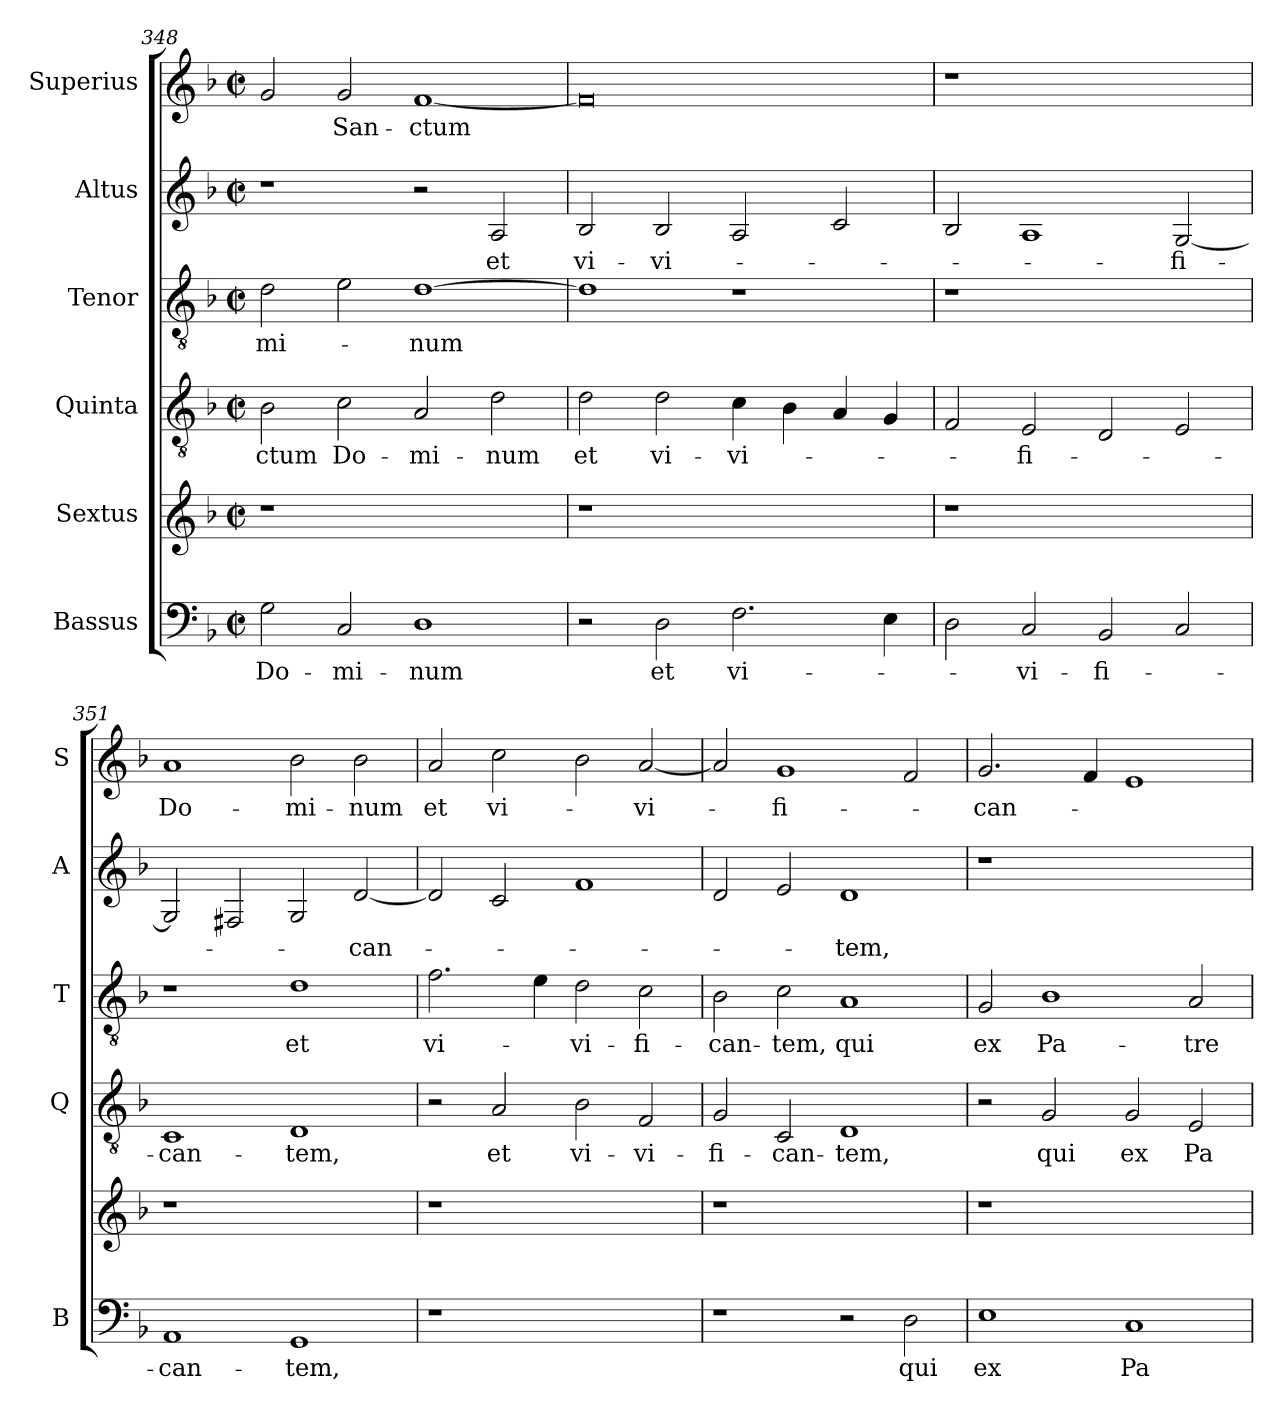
**kern	**text	**kern	**kern	**text	**kern	**text	**kern	**text	**kern	**text
*part6	*part6	*part5	*part4	*part4	*part3	*part3	*part2	*part2	*part1	*part1
*staff6	*staff6	*staff5	*staff4	*staff4	*staff3	*staff3	*staff2	*staff2	*staff1	*staff1
*I"Bassus	*	*I"Sextus	*I"Quinta	*	*I"Tenor	*	*I"Altus	*	*I"Superius	*
*I'B	*	*	*I'Q	*	*I'T	*	*I'A	*	*I'S	*
*clefF4	*	*clefG2	*clefGv2	*	*clefGv2	*	*clefG2	*	*clefG2	*
*k[b-]	*	*k[b-]	*k[b-]	*	*k[b-]	*	*k[b-]	*	*k[b-]	*
*F:	*	*F:	*F:	*	*F:	*	*F:	*	*F:	*
*M2/2	*	*M2/2	*M2/2	*	*M2/2	*	*M2/2	*	*M2/2	*
*met(c|)	*	*met(c|)	*met(c|)	*	*met(c|)	*	*met(c|)	*	*met(c|)	*
=348	=348	=348	=348	=348	=348	=348	=348	=348	=348	=348
!	!LO:LY:b	!	!	!LO:LY:b	!	!LO:LY:b	!	!	!	!
2G\	Do-	1r	2B-\	-ctum	2d\	-mi-	1r	.	2g/	.
!	!LO:LY:b	!	!	!LO:LY:b	!	!	!	!	!	!LO:LY:b
2C/	-mi-	.	2c\	Do-	2e\	.	.	.	2g/	San-
!	!LO:LY:b	!	!	!LO:LY:b	!	!LO:LY:b	!	!	!	!LO:LY:b
1D	-num	1ryy	2A/	-mi-	[1d	-num	2r	.	[1f	-ctum
!	!	!	!	!LO:LY:b	!	!	!	!LO:LY:b	!	!
.	.	.	2d\	-num	.	.	2A/	et	.	.
=349	=349	=349	=349	=349	=349	=349	=349	=349	=349	=349
!	!	!	!	!LO:LY:b	!	!	!	!LO:LY:b	!	!
2r	.	1r	2d\	et	1d]	.	2B-/	vi-	0f]	.
!	!LO:LY:b	!	!	!LO:LY:b	!	!	!	!LO:LY:b	!	!
2D\	et	.	2d\	vi-	.	.	2B-/	-vi-	.	.
!	!LO:LY:b	!	!	!LO:LY:b	!	!	!	!	!	!
2.F\	vi-	1ryy	4c\	-vi-	1r	.	2A/	.	.	.
.	.	.	4B-\	.	.	.	.	.	.	.
.	.	.	4A/	.	.	.	2c/	.	.	.
4E\	.	.	4G/	.	.	.	.	.	.	.
!!LO:LB:g=z
=350	=350	=350	=350	=350	=350	=350	=350	=350	=350	=350
2D\	.	1r	2F/	.	1r	.	2B-/	.	1r	.
!	!LO:LY:b	!	!	!LO:LY:b	!	!	!	!	!	!
2C/	-vi-	.	2E/	-fi-	.	.	1A	.	.	.
!	!LO:LY:b	!	!	!	!	!	!	!	!	!
2BB-/	-fi-	1ryy	2D/	.	1ryy	.	.	.	1ryy	.
!	!	!	!	!	!	!	!	!LO:LY:b	!	!
2C/	.	.	2E/	.	.	.	[2G/	-fi-	.	.
=351	=351	=351	=351	=351	=351	=351	=351	=351	=351	=351
!	!LO:LY:b	!	!	!LO:LY:b	!	!	!	!	!	!LO:LY:b
1AA	-can-	1r	1C	-can-	1r	.	2G/]	.	1a	Do-
.	.	.	.	.	.	.	2F#X/	.	.	.
!	!LO:LY:b	!	!	!LO:LY:b	!	!LO:LY:b	!	!	!	!LO:LY:b
1GG	-tem,	1ryy	1D	-tem,	1d	et	2G/	.	2b-\	-mi-
!	!	!	!	!	!	!	!	!LO:LY:b	!	!LO:LY:b
.	.	.	.	.	.	.	[2d/	-can-	2b-\	-num
=352	=352	=352	=352	=352	=352	=352	=352	=352	=352	=352
!	!	!	!	!	!	!LO:LY:b	!	!	!	!LO:LY:b
1r	.	1r	2r	.	2.f\	vi-	2d/]	.	2a/	et
!	!	!	!	!LO:LY:b	!	!	!	!	!	!LO:LY:b
.	.	.	2A/	et	.	.	2c/	.	2cc\	vi-
.	.	.	.	.	4e\	.	.	.	.	.
!	!	!	!	!LO:LY:b	!	!LO:LY:b	!	!	!	!
1ryy	.	1ryy	2B-\	vi-	2d\	-vi-	1f	.	2b-\	.
!	!	!	!	!LO:LY:b	!	!LO:LY:b	!	!	!	!LO:LY:b
.	.	.	2F/	-vi-	2c\	-fi-	.	.	[2a/	-vi-
=353	=353	=353	=353	=353	=353	=353	=353	=353	=353	=353
!	!	!	!	!LO:LY:b	!	!LO:LY:b	!	!	!	!
1r	.	1r	2G/	-fi-	2B-\	-can-	2d/	.	2a/]	.
!	!	!	!	!LO:LY:b	!	!LO:LY:b	!	!	!	!LO:LY:b
.	.	.	2C/	-can-	2c\	-tem,	2e/	.	1g	-fi-
!	!	!	!	!LO:LY:b	!	!LO:LY:b	!	!LO:LY:b	!	!
2r	.	1ryy	1D	-tem,	1A	qui	1d	-tem,	.	.
!	!LO:LY:b	!	!	!	!	!	!	!	!	!
2D\	qui	.	.	.	.	.	.	.	2f/	.
=354	=354	=354	=354	=354	=354	=354	=354	=354	=354	=354
!	!LO:LY:b	!	!	!	!	!LO:LY:b	!	!	!	!LO:LY:b
1E	ex	1r	2r	.	2G/	ex	1r	.	2.g/	-can-
!	!	!	!	!LO:LY:b	!	!LO:LY:b	!	!	!	!
.	.	.	2G/	qui	1B-	Pa-	.	.	.	.
.	.	.	.	.	.	.	.	.	4f/	.
!	!LO:LY:b	!	!	!LO:LY:b	!	!	!	!	!	!
1C	Pa-	1ryy	2G/	ex	.	.	1ryy	.	1e	.
!	!	!	!	!LO:LY:b	!	!LO:LY:b	!	!	!	!
.	.	.	2E/	Pa-	2A/	-tre	.	.	.	.
=	=	=	=	=	=	=	=	=	=	=
*-	*-	*-	*-	*-	*-	*-	*-	*-	*-	*-
